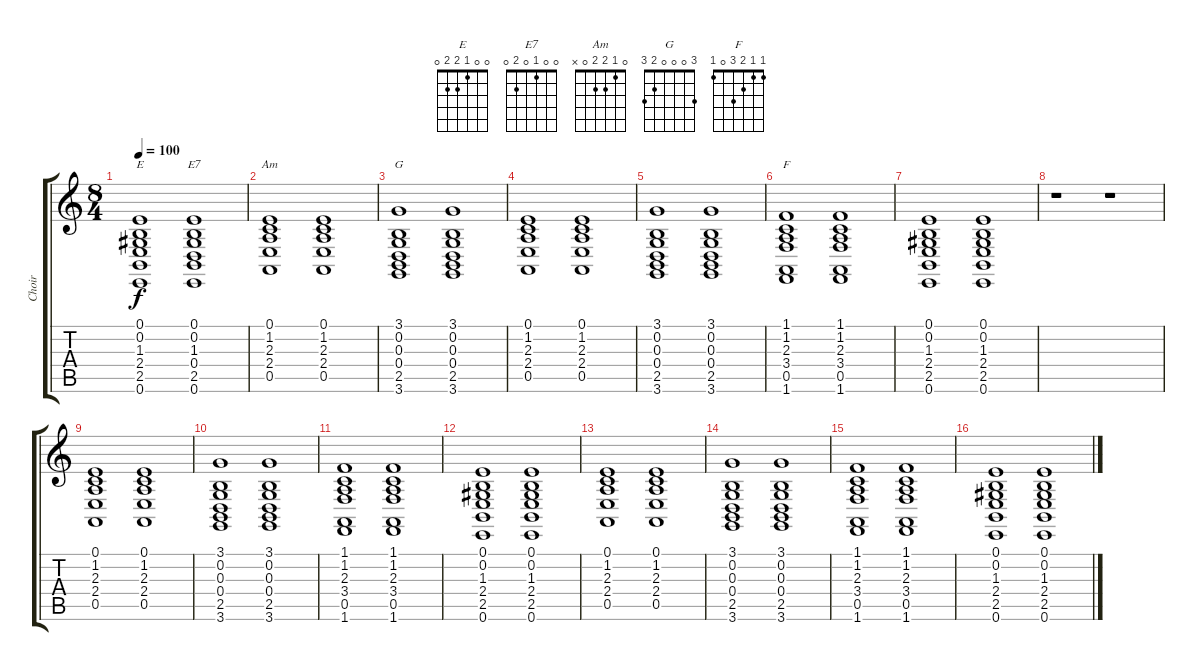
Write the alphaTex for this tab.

\track ("Choir" "Choir") {instrument choiraahs}
\staff {score tabs}
\tuning (E4 B3 G3 D3 A2 E2) {hide}
\chord ("E" 0 0 1 2 2 0)
\chord ("E7" 0 0 1 0 2 0)
\chord ("Am" 0 1 2 2 0 x)
\chord ("G" 3 0 0 0 2 3)
\chord ("F" 1 1 2 3 0 1)
\ts (8 4)
\tempo 100
\clef g2
\ks c
(0.1 0.2 1.3 2.4 2.5 0.6).1{ch "E" dy f} (0.1 0.2 1.3 0.4 2.5 0.6).1{ch "E7"} |
(0.1 1.2 2.3 2.4 0.5).1{ch "Am"} (0.1 1.2 2.3 2.4 0.5).1 |
(3.1 0.2 0.3 0.4 2.5 3.6).1{ch "G"} (3.1 0.2 0.3 0.4 2.5 3.6).1 |
(0.1 1.2 2.3 2.4 0.5).1 (0.1 1.2 2.3 2.4 0.5).1 |
(3.1 0.2 0.3 0.4 2.5 3.6).1 (3.1 0.2 0.3 0.4 2.5 3.6).1 |
(1.1 1.2 2.3 3.4 0.5 1.6).1{ch "F"} (1.1 1.2 2.3 3.4 0.5 1.6).1 |
(0.1 0.2 1.3 2.4 2.5 0.6).1 (0.1 0.2 1.3 2.4 2.5 0.6).1 |
r.1 r.1 |
(0.1 1.2 2.3 2.4 0.5).1 (0.1 1.2 2.3 2.4 0.5).1 |
(3.1 0.2 0.3 0.4 2.5 3.6).1 (3.1 0.2 0.3 0.4 2.5 3.6).1 |
(1.1 1.2 2.3 3.4 0.5 1.6).1 (1.1 1.2 2.3 3.4 0.5 1.6).1 |
(0.1 0.2 1.3 2.4 2.5 0.6).1 (0.1 0.2 1.3 2.4 2.5 0.6).1 |
(0.1 1.2 2.3 2.4 0.5).1 (0.1 1.2 2.3 2.4 0.5).1 |
(3.1 0.2 0.3 0.4 2.5 3.6).1 (3.1 0.2 0.3 0.4 2.5 3.6).1 |
(1.1 1.2 2.3 3.4 0.5 1.6).1 (1.1 1.2 2.3 3.4 0.5 1.6).1 |
(0.1 0.2 1.3 2.4 2.5 0.6).1 (0.1 0.2 1.3 2.4 2.5 0.6).1
